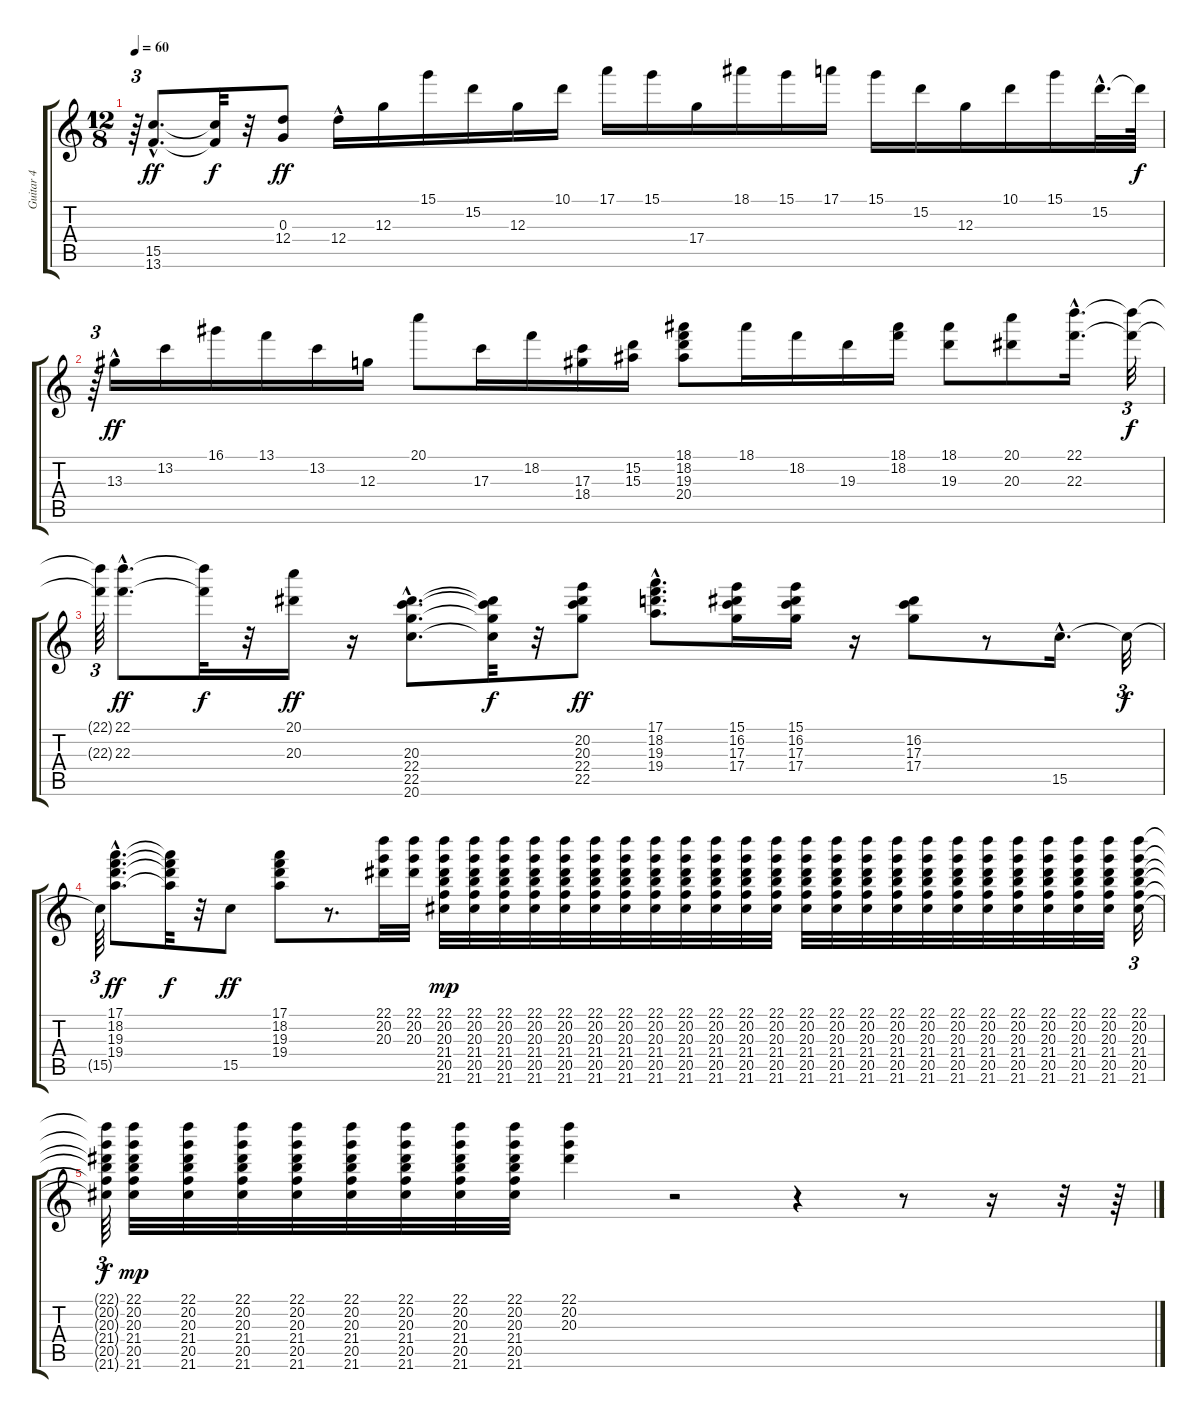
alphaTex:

\track ("Guitar 4" "Guitar 4") {instrument distortionguitar}
\staff {score tabs}
\tuning (E4 B3 G3 D3 A2 E2) {hide}
\ts (12 8)
\tempo 60
\clef g2
\ks c
r.64{tu (3 2) dy ff} (15.5{hac} 13.6{hac}).8{d} (15.5{t} 13.6{t}).32{dy f} r.32 (0.3 12.4).8{dy ff} 12.4{hac}.16 12.3.16 15.1.16 15.2.16 12.3.16 10.1.16 17.1.16 15.1.16 17.4.16 18.1.16 15.1.16 17.1.16 15.1.16 15.2.16 12.3.16 10.1.16 15.1.16 15.2{hac}.32{d} 15.2{t}.64{dy f} |
r.64{tu (3 2)} 13.3{hac}.16{dy ff} 13.2.16 16.1.16 13.1.16 13.2.16 12.3.16 20.1.8 17.3.16 18.2.16 (17.3 18.4).16 (15.2 15.3).16 (18.1 18.2 19.3 20.4).8 18.1.16 18.2.16 19.3.16 (18.1 18.2).16 (18.1 19.3).8 (20.1 20.3).8 (22.1{hac} 22.3{hac}).16{d} (22.1{t} 22.3{t}).32{tu (3 2) dy f} |
(22.1{t} 22.3{t}).64{tu (3 2)} (22.1{hac} 22.3{hac}).8{d dy ff} (22.1{t} 22.3{t}).32{dy f} r.32 (20.1 20.3).16{dy ff} r.16 (20.3{hac} 22.4{hac} 22.5{hac} 20.6{hac}).8{d} (20.3{t} 22.4{t} 22.5{t} 20.6{t}).32{dy f} r.32 (20.2 20.3 22.4 22.5).8{dy ff} (17.1{hac} 18.2{hac} 19.3{hac} 19.4{hac}).8{d} (15.1 16.2 17.3 17.4).16 (15.1 16.2 17.3 17.4).16 r.16 (16.2 17.3 17.4).8 r.8 15.5{hac}.16{d} 15.5{t}.32{tu (3 2) dy f} |
15.5{t}.64{tu (3 2)} (17.1{hac} 18.2{hac} 19.3{hac} 19.4{hac}).8{d dy ff} (17.1{t} 18.2{t} 19.3{t} 19.4{t}).32{dy f} r.32 15.5.8{dy ff} (17.1 18.2 19.3 19.4).8 r.8{d} (22.1 20.2 20.3).32 (22.1 20.2 20.3).32 (22.1 20.2 20.3 21.4 20.5 21.6).32{dy mp} (22.1 20.2 20.3 21.4 20.5 21.6).32 (22.1 20.2 20.3 21.4 20.5 21.6).32 (22.1 20.2 20.3 21.4 20.5 21.6).32 (22.1 20.2 20.3 21.4 20.5 21.6).32 (22.1 20.2 20.3 21.4 20.5 21.6).32 (22.1 20.2 20.3 21.4 20.5 21.6).32 (22.1 20.2 20.3 21.4 20.5 21.6).32 (22.1 20.2 20.3 21.4 20.5 21.6).32 (22.1 20.2 20.3 21.4 20.5 21.6).32 (22.1 20.2 20.3 21.4 20.5 21.6).32 (22.1 20.2 20.3 21.4 20.5 21.6).32 (22.1 20.2 20.3 21.4 20.5 21.6).32 (22.1 20.2 20.3 21.4 20.5 21.6).32 (22.1 20.2 20.3 21.4 20.5 21.6).32 (22.1 20.2 20.3 21.4 20.5 21.6).32 (22.1 20.2 20.3 21.4 20.5 21.6).32 (22.1 20.2 20.3 21.4 20.5 21.6).32 (22.1 20.2 20.3 21.4 20.5 21.6).32 (22.1 20.2 20.3 21.4 20.5 21.6).32 (22.1 20.2 20.3 21.4 20.5 21.6).32 (22.1 20.2 20.3 21.4 20.5 21.6).32 (22.1 20.2 20.3 21.4 20.5 21.6).32 (22.1 20.2 20.3 21.4 20.5 21.6).32{tu (3 2)} |
(22.1{t} 20.2{t} 20.3{t} 21.4{t} 20.5{t} 21.6{t}).64{tu (3 2) dy f} (22.1 20.2 20.3 21.4 20.5 21.6).32{dy mp} (22.1 20.2 20.3 21.4 20.5 21.6).32 (22.1 20.2 20.3 21.4 20.5 21.6).32 (22.1 20.2 20.3 21.4 20.5 21.6).32 (22.1 20.2 20.3 21.4 20.5 21.6).32 (22.1 20.2 20.3 21.4 20.5 21.6).32 (22.1 20.2 20.3 21.4 20.5 21.6).32 (22.1 20.2 20.3 21.4 20.5 21.6).32 (22.1 20.2 20.3).4 r.2 r.4 r.8 r.16 r.32 r.64
